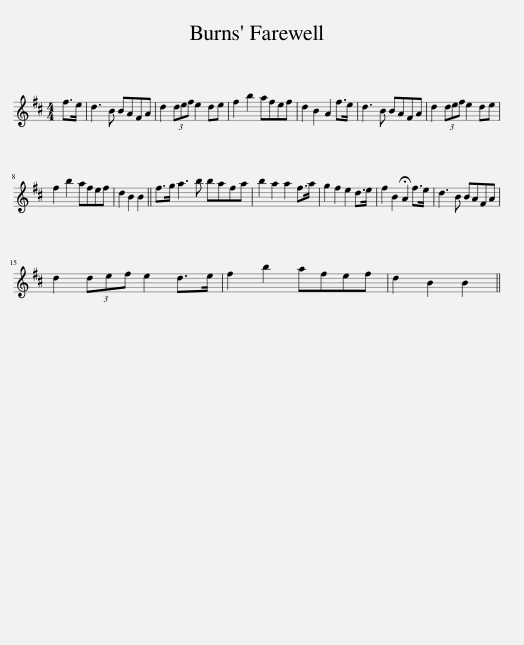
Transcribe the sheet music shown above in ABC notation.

X:1
L:1/8
M:4/4
I:linebreak $
K:Bmin
V:1 treble
V:1
 f>e | d3 B BAFA | d2 (3def e2 de | f2 b2 afef | d2 B2 A2 f>e | %5
 d3 B BAFA | d2 (3def e2 de |$ f2 b2 afef | d2 B2 B2 || f>g a3 b bafa | %10
 b2 a2 a2 f>a | g2 f2 e2 d>e | f2 B2 !fermata!A2 f>e | d3 B BAFA |$ d2 (3def e2 d>e | %15
 f2 b2 afef | d2 B2 B2 || %17
